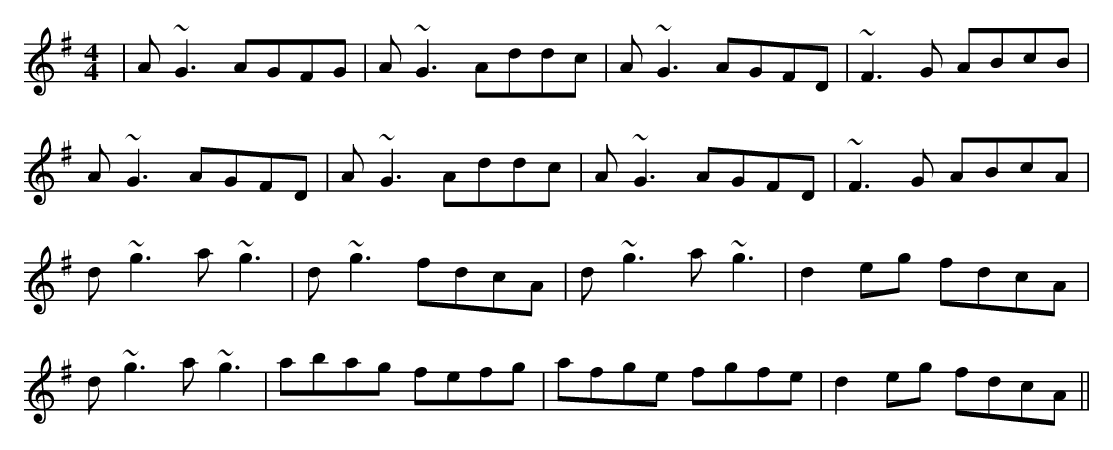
X:1
M:4/4
K:G
|A~G3 AGFG|A~G3 Addc|A~G3 AGFD|~F3G ABcB|
A~G3 AGFD|A~G3 Addc|A~G3 AGFD|~F3G ABcA|
d~g3 a~g3|d~g3 fdcA|d~g3 a~g3|d2eg fdcA|
d~g3 a~g3|abag fefg|afge fgfe|d2eg fdcA||
